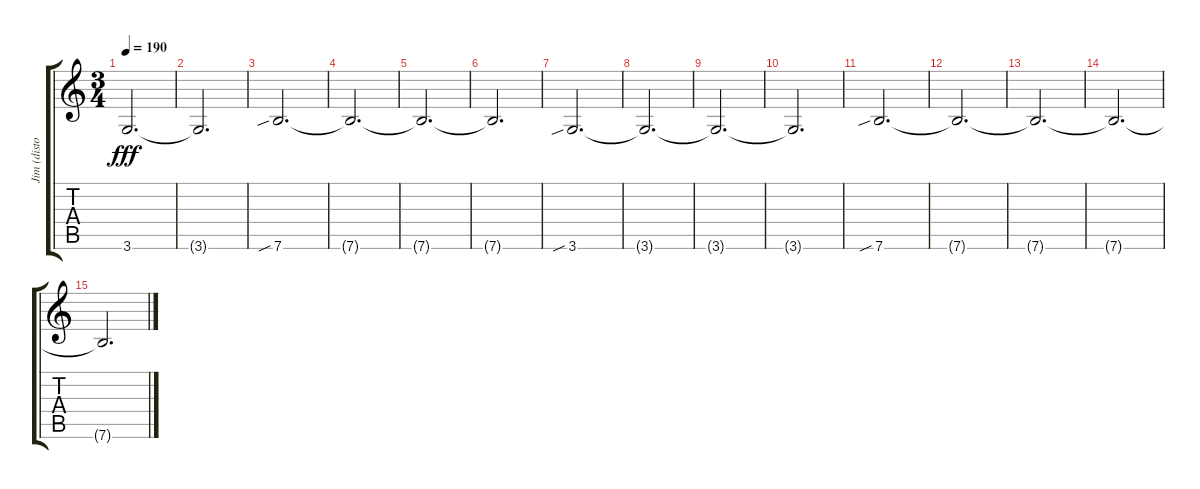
\track ("Jim (distor)" "Jim (disto") {instrument overdrivenguitar}
\staff {score tabs}
\tuning (E4 B3 G3 D3 A2 E2) {hide}
\ts (3 4)
\tempo 190
\clef g2
\ks c
3.6{t}.2{d dy fff} |
3.6{t}.2{d} |
7.6{sib}.2{d} |
7.6{t}.2{d} |
7.6{t}.2{d} |
7.6{t}.2{d} |
3.6{sib}.2{d} |
3.6{t}.2{d} |
3.6{t}.2{d} |
3.6{t}.2{d} |
7.6{sib}.2{d} |
7.6{t}.2{d} |
7.6{t}.2{d} |
7.6{t}.2{d} |
7.6{t}.2{d}
